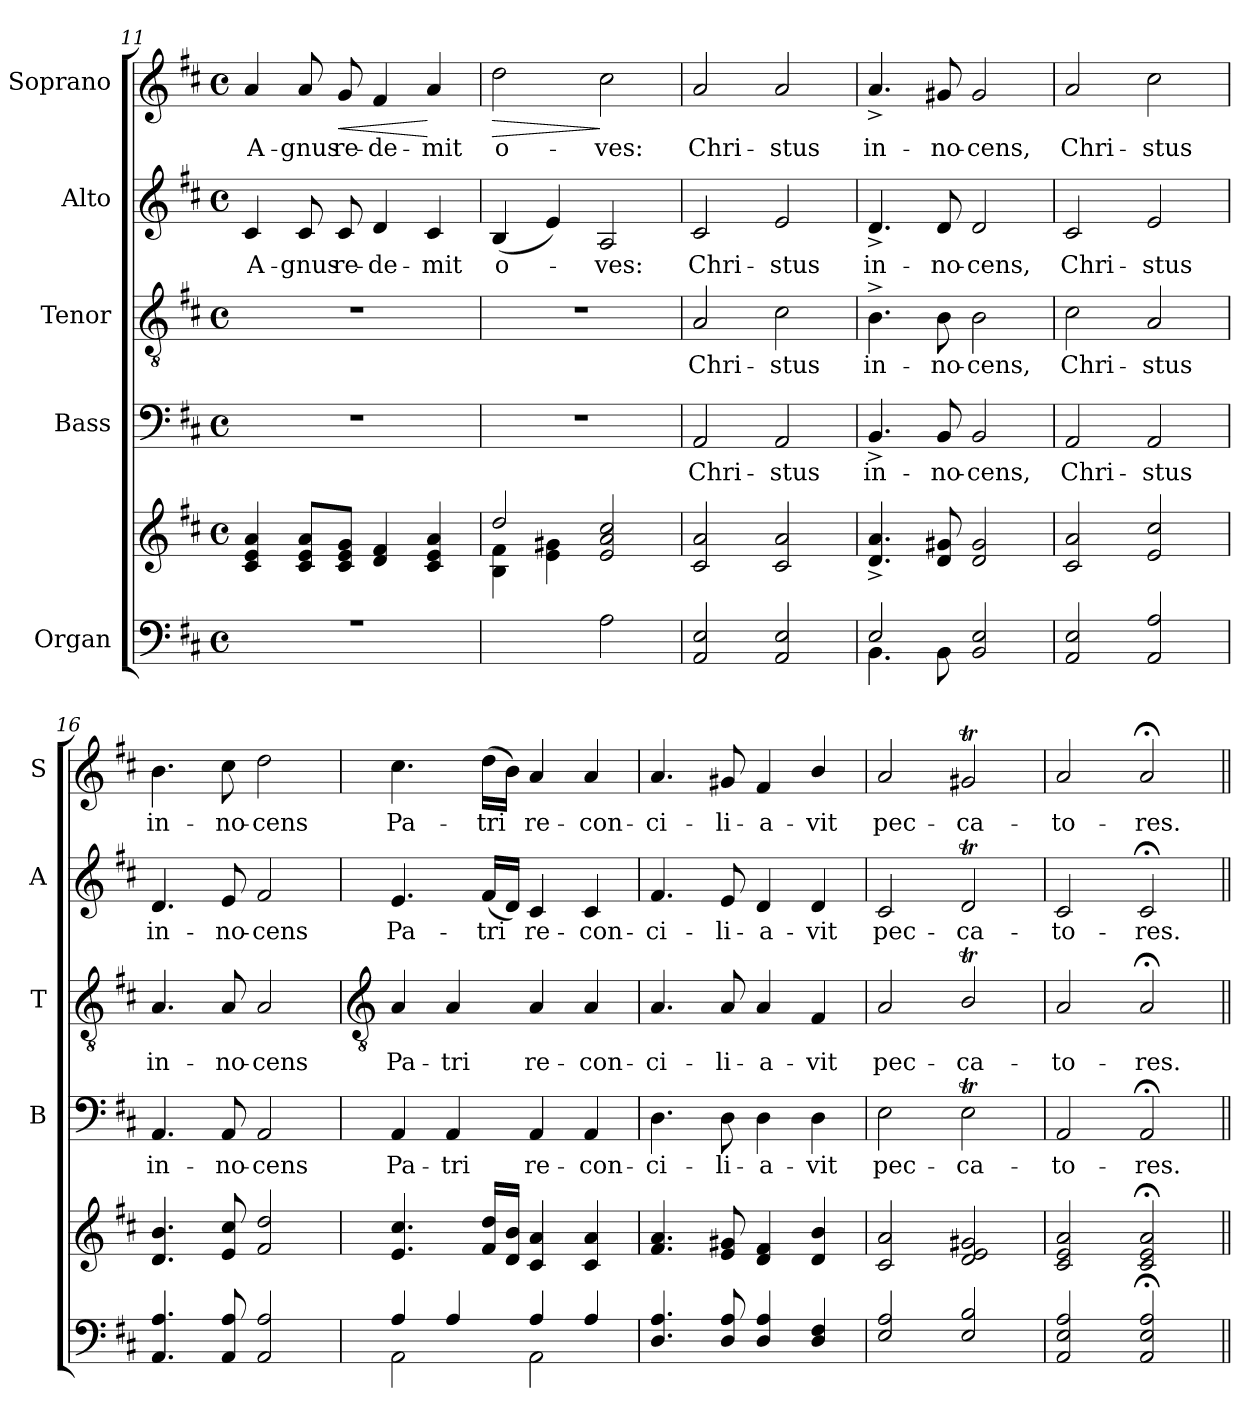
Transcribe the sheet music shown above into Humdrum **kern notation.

**kern	**kern	**kern	**text	**kern	**text	**kern	**text	**kern	**text	**dynam
*part5	*part5	*part4	*part4	*part3	*part3	*part2	*part2	*part1	*part1	*part1
*staff6	*staff5	*staff4	*staff4	*staff3	*staff3	*staff2	*staff2	*staff1	*staff1	*staff1
*I"Organ	*	*I"Bass	*	*I"Tenor	*	*I"Alto	*	*I"Soprano	*	*
*	*	*I'B	*	*I'T	*	*I'A	*	*I'S	*	*
*clefF4	*clefG2	*clefF4	*	*clefGv2	*	*clefG2	*	*clefG2	*	*
*k[f#c#]	*k[f#c#]	*k[f#c#]	*	*k[f#c#]	*	*k[f#c#]	*	*k[f#c#]	*	*
*D:	*D:	*D:	*	*D:	*	*D:	*	*D:	*	*
*M4/4	*M4/4	*M4/4	*	*M4/4	*	*M4/4	*	*M4/4	*	*
*met(c)	*met(c)	*met(c)	*	*met(c)	*	*met(c)	*	*met(c)	*	*
=11	=11	=11	=11	=11	=11	=11	=11	=11	=11	=11
*^	*	*	*	*	*	*	*	*	*	*
!	!	!	!	!	!	!	!	!LO:LY:b	!	!LO:LY:b	!
1r	1ryy	4c# 4e 4a	1r	.	1r	.	4c#	A-	4a	A-	.
!	!	!	!	!	!	!	!	!LO:LY:b	!	!LO:LY:b	!
.	.	8c# 8e 8aL	.	.	.	.	8c#	-gnus	8a	-gnus	.
!	!	!	!	!	!	!	!	!LO:LY:b	!	!LO:LY:b	!LO:HP:b
.	.	8c# 8e 8gJ	.	.	.	.	8c#	re-	8g	re-	<
!	!	!	!	!	!	!	!	!LO:LY:b	!	!LO:LY:b	!
.	.	4d 4f#	.	.	.	.	4d	-de-	4f#	-de-	.
!	!	!	!	!	!	!	!	!LO:LY:b	!	!LO:LY:b	!
.	.	4c# 4e 4a	.	.	.	.	4c#	-mit	4a	-mit	[
=12	=12	=12	=12	=12	=12	=12	=12	=12	=12	=12	=12
*	*	*^	*	*	*	*	*	*	*	*	*
!	!	!	!	!	!	!	!	!	!LO:LY:b	!	!LO:LY:b	!LO:HP:b
2ryy	1ryy	2dd/	4B\ 4f#\	1r	.	1r	.	(<4B	o-	2dd	o-	>
.	.	.	4e\ 4g#X\	.	.	.	.	4e)	.	.	.	.
!	!	!	!	!	!	!	!	!	!LO:LY:b	!	!LO:LY:b	!
2A\	.	2e/ 2a/ 2cc#/	2ryy	.	.	.	.	2A	ves:	2cc#	-ves:	]
=13	=13	=13	=13	=13	=13	=13	=13	=13	=13	=13	=13	=13
!	!	!	!	!	!LO:LY:b	!	!LO:LY:b	!	!LO:LY:b	!	!LO:LY:b	!
*	*	*v	*v	*	*	*	*	*	*	*	*	*
2AA 2E	1ryy	2c# 2a	2AA	Chri-	2A	Chri-	2c#	Chri-	2a	Chri-	.
!	!	!	!	!LO:LY:b	!	!LO:LY:b	!	!LO:LY:b	!	!LO:LY:b	!
2AA 2E	.	2c# 2a	2AA	-stus	2c#	-stus	2e	-stus	2a	-stus	.
=14	=14	=14	=14	=14	=14	=14	=14	=14	=14	=14	=14
!	!	!	!	!LO:LY:b	!	!LO:LY:b	!	!LO:LY:b	!	!LO:LY:b	!
2E/	4.BB\	4.d^ 4.a^	4.BB^	in-	4.B^	in-	4.d^	in-	4.a^	in-	.
!	!	!	!	!LO:LY:b	!	!LO:LY:b	!	!LO:LY:b	!	!LO:LY:b	!
.	8BB\	8d 8g#X	8BB	-no-	8B	-no-	8d	-no-	8g#X	-no-	.
!	!	!	!	!LO:LY:b	!	!LO:LY:b	!	!LO:LY:b	!	!LO:LY:b	!
2BB 2E	2ryy	2d 2g#	2BB	-cens,	2B	-cens,	2d	-cens,	2g#	-cens,	.
=15	=15	=15	=15	=15	=15	=15	=15	=15	=15	=15	=15
!	!	!	!	!LO:LY:b	!	!LO:LY:b	!	!LO:LY:b	!	!LO:LY:b	!
2AA 2E	1ryy	2c# 2a	2AA	Chri-	2c#	Chri-	2c#	Chri-	2a	Chri-	.
!	!	!	!	!LO:LY:b	!	!LO:LY:b	!	!LO:LY:b	!	!LO:LY:b	!
2AA 2A	.	2e 2cc#	2AA	-stus	2A	-stus	2e	-stus	2cc#	-stus	.
=16	=16	=16	=16	=16	=16	=16	=16	=16	=16	=16	=16
!	!	!	!	!LO:LY:b	!	!LO:LY:b	!	!LO:LY:b	!	!LO:LY:b	!
4.AA 4.A	1ryy	4.d 4.b	4.AA	in-	4.A	in-	4.d	in-	4.b	in-	.
!	!	!	!	!LO:LY:b	!	!LO:LY:b	!	!LO:LY:b	!	!LO:LY:b	!
8AA 8A	.	8e 8cc#	8AA	-no-	8A	-no-	8e	-no-	8cc#	-no-	.
!	!	!	!	!LO:LY:b	!	!LO:LY:b	!	!LO:LY:b	!	!LO:LY:b	!
2AA 2A	.	2f# 2dd	2AA	-cens	2A	-cens	2f#	-cens	2dd	-cens	.
!!LO:LB:g=z
=17	=17	=17	=17	=17	=17	=17	=17	=17	=17	=17	=17
*	*	*	*	*	*clefGv2	*	*	*	*	*	*
!	!	!	!	!LO:LY:b	!	!LO:LY:b	!	!LO:LY:b	!	!LO:LY:b	!
4A/	2AA\	4.e 4.cc#	4AA	Pa-	4A	Pa-	4.e	Pa-	4.cc#	Pa-	.
!	!	!	!	!LO:LY:b	!	!LO:LY:b	!	!	!	!	!
4A/	.	.	4AA	-tri	4A	-tri	.	.	.	.	.
!	!	!	!	!	!	!	!	!LO:LY:b	!	!LO:LY:b	!
.	.	16f# 16ddLL	.	.	.	.	(<16f#LL	-tri	(>16ddLL	-tri	.
.	.	16d 16bJJ	.	.	.	.	16dJJ)	.	16bJJ)	.	.
!	!	!	!	!LO:LY:b	!	!LO:LY:b	!	!LO:LY:b	!	!LO:LY:b	!
4A/	2AA\	4c# 4a	4AA	re-	4A	re-	4c#	re-	4a	re-	.
!	!	!	!	!LO:LY:b	!	!LO:LY:b	!	!LO:LY:b	!	!LO:LY:b	!
4A/	.	4c# 4a	4AA	-con-	4A	-con-	4c#	-con-	4a	-con-	.
=18	=18	=18	=18	=18	=18	=18	=18	=18	=18	=18	=18
!	!	!	!	!LO:LY:b	!	!LO:LY:b	!	!LO:LY:b	!	!LO:LY:b	!
4.D 4.A	1ryy	4.f# 4.a	4.D	-ci-	4.A	-ci-	4.f#	-ci-	4.a	-ci-	.
!	!	!	!	!LO:LY:b	!	!LO:LY:b	!	!LO:LY:b	!	!LO:LY:b	!
8D 8A	.	8e 8g#X	8D	-li-	8A	-li-	8e	-li-	8g#X	-li-	.
!	!	!	!	!LO:LY:b	!	!LO:LY:b	!	!LO:LY:b	!	!LO:LY:b	!
4D 4A	.	4d 4f#	4D	-a-	4A	-a-	4d	-a-	4f#	-a-	.
!	!	!	!	!LO:LY:b	!	!LO:LY:b	!	!LO:LY:b	!	!LO:LY:b	!
4D 4F#	.	4d 4b	4D	-vit	4F#	-vit	4d	-vit	4b/	-vit	.
=19	=19	=19	=19	=19	=19	=19	=19	=19	=19	=19	=19
!	!	!	!	!LO:LY:b	!	!LO:LY:b	!	!LO:LY:b	!	!LO:LY:b	!
2E 2A	1ryy	2c# 2a	2E	pec-	2A	pec-	2c#	pec-	2a	pec-	.
!	!	!	!	!LO:LY:b	!	!LO:LY:b	!	!LO:LY:b	!	!LO:LY:b	!
2E 2B	.	2d 2e 2g#X	2ET	-ca-	2BT/	-ca-	2dT	-ca-	2g#Xt	-ca-	.
=20	=20	=20	=20	=20	=20	=20	=20	=20	=20	=20	=20
!	!	!	!	!LO:LY:b	!	!LO:LY:b	!	!LO:LY:b	!	!LO:LY:b	!
2AA 2E 2A	1ryy	2c# 2e 2a	2AA	-to-	2A	-to-	2c#	-to-	2a	-to-	.
!	!	!	!	!LO:LY:b	!	!LO:LY:b	!	!LO:LY:b	!	!LO:LY:b	!
2AA;< 2E;< 2A;<	.	2c#;< 2e;< 2a;<	2AA;<	-res.	2A;<	-res.	2c#;<	-res.	2a;<	-res.	.
*v	*v	*	*	*	*	*	*	*	*	*	*
=||	=||	=||	=||	=||	=||	=||	=||	=||	=||	=||
*-	*-	*-	*-	*-	*-	*-	*-	*-	*-	*-
